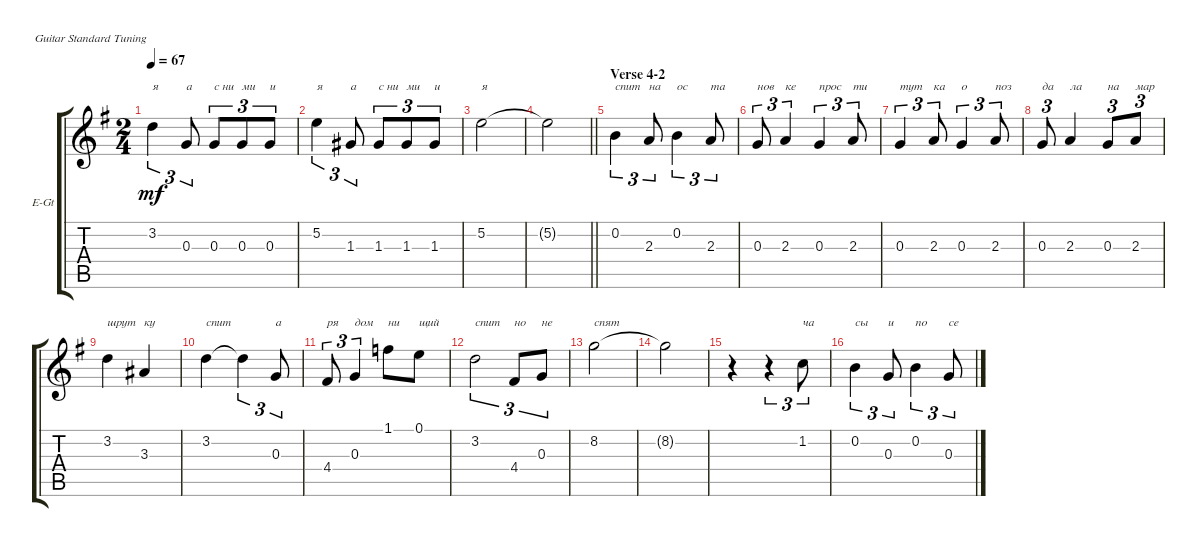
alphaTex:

\bracketExtendMode groupsimilarinstruments
\firstSystemTrackNameOrientation horizontal
\otherSystemsTrackNameOrientation horizontal
\track ("vocal 1 (Artur Potemkin)" "E-Gt") {instrument electricguitarclean}
\staff {score tabs}
\tuning (E4 B3 G3 D3 A2 E2)
\ts (2 4)
\tempo 67
\clef g2
\scale
0.333333
\ks eminor
3.2.4{tu (3 2) txt "я" dy mf} 0.3.8{tu (3 2) txt "а"} 0.3.8{tu (3 2) txt "с ни"} 0.3.8{tu (3 2) txt "ми"} 0.3.8{tu (3 2) txt "и"} |
\scale
0.333333 5.2.4{tu (3 2) txt "я"} 1.3.8{tu (3 2) txt "а"} 1.3.8{tu (3 2) txt "с ни"} 1.3.8{tu (3 2) txt "ми"} 1.3.8{tu (3 2) txt "и"} |
\scale
0.333333 5.2.2{txt "я"} |
\scale
0.333333
\barLineRight lightlight
5.2{t}.2 |
\section ("" "Verse 4-2")
\scale
0.333333 0.2.4{tu (3 2) txt "спит"} 2.3.8{tu (3 2) txt "на"} 0.2.4{tu (3 2) txt "ос"} 2.3.8{tu (3 2) txt "та"} |
\scale
0.333333 0.3.8{tu (3 2) txt "нов"} 2.3.4{tu (3 2) txt "ке"} 0.3.4{tu (3 2) txt "прос"} 2.3.8{tu (3 2) txt "ти"} |
\scale
0.333333 0.3.4{tu (3 2) txt "тут"} 2.3.8{tu (3 2) txt "ка"} 0.3.4{tu (3 2) txt "о"} 2.3.8{tu (3 2) txt "поз"} |
\scale
0.333333 0.3.8{tu (3 2) txt "да"} 2.3.4{txt "ла"} 0.3.8{tu (3 2) txt "на"} 2.3.8{tu (3 2) txt "мар"} |
\scale
0.333333 3.2.4{txt "шрут"} 3.3.4{txt "ку"} |
\scale
0.333333 3.2.4{txt "спит"} 3.2{t}.4{tu (3 2)} 0.3.8{tu (3 2) txt "а"} |
\scale
0.333333 4.4.8{tu (3 2) txt "ря"} 0.3.4{tu (3 2) txt "дом"} 1.1.8{txt "ни"} 0.1.8{txt "щий"} |
\scale
0.333333 3.2.2{tu (3 2) txt "спит"} 4.4.8{tu (3 2) txt "но"} 0.3.8{tu (3 2) txt "не"} |
\scale
0.333333 8.2.2{txt "спят"} |
\scale
0.333333 8.2{t}.2 |
\scale
0.333333 r.4 r.4{tu (3 2)} 1.2.8{tu (3 2) txt "ча"} |
\scale
0.333333 0.2.4{tu (3 2) txt "сы"} 0.3.8{tu (3 2) txt "и"} 0.2.4{tu (3 2) txt "по"} 0.3.8{tu (3 2) txt "се"}
